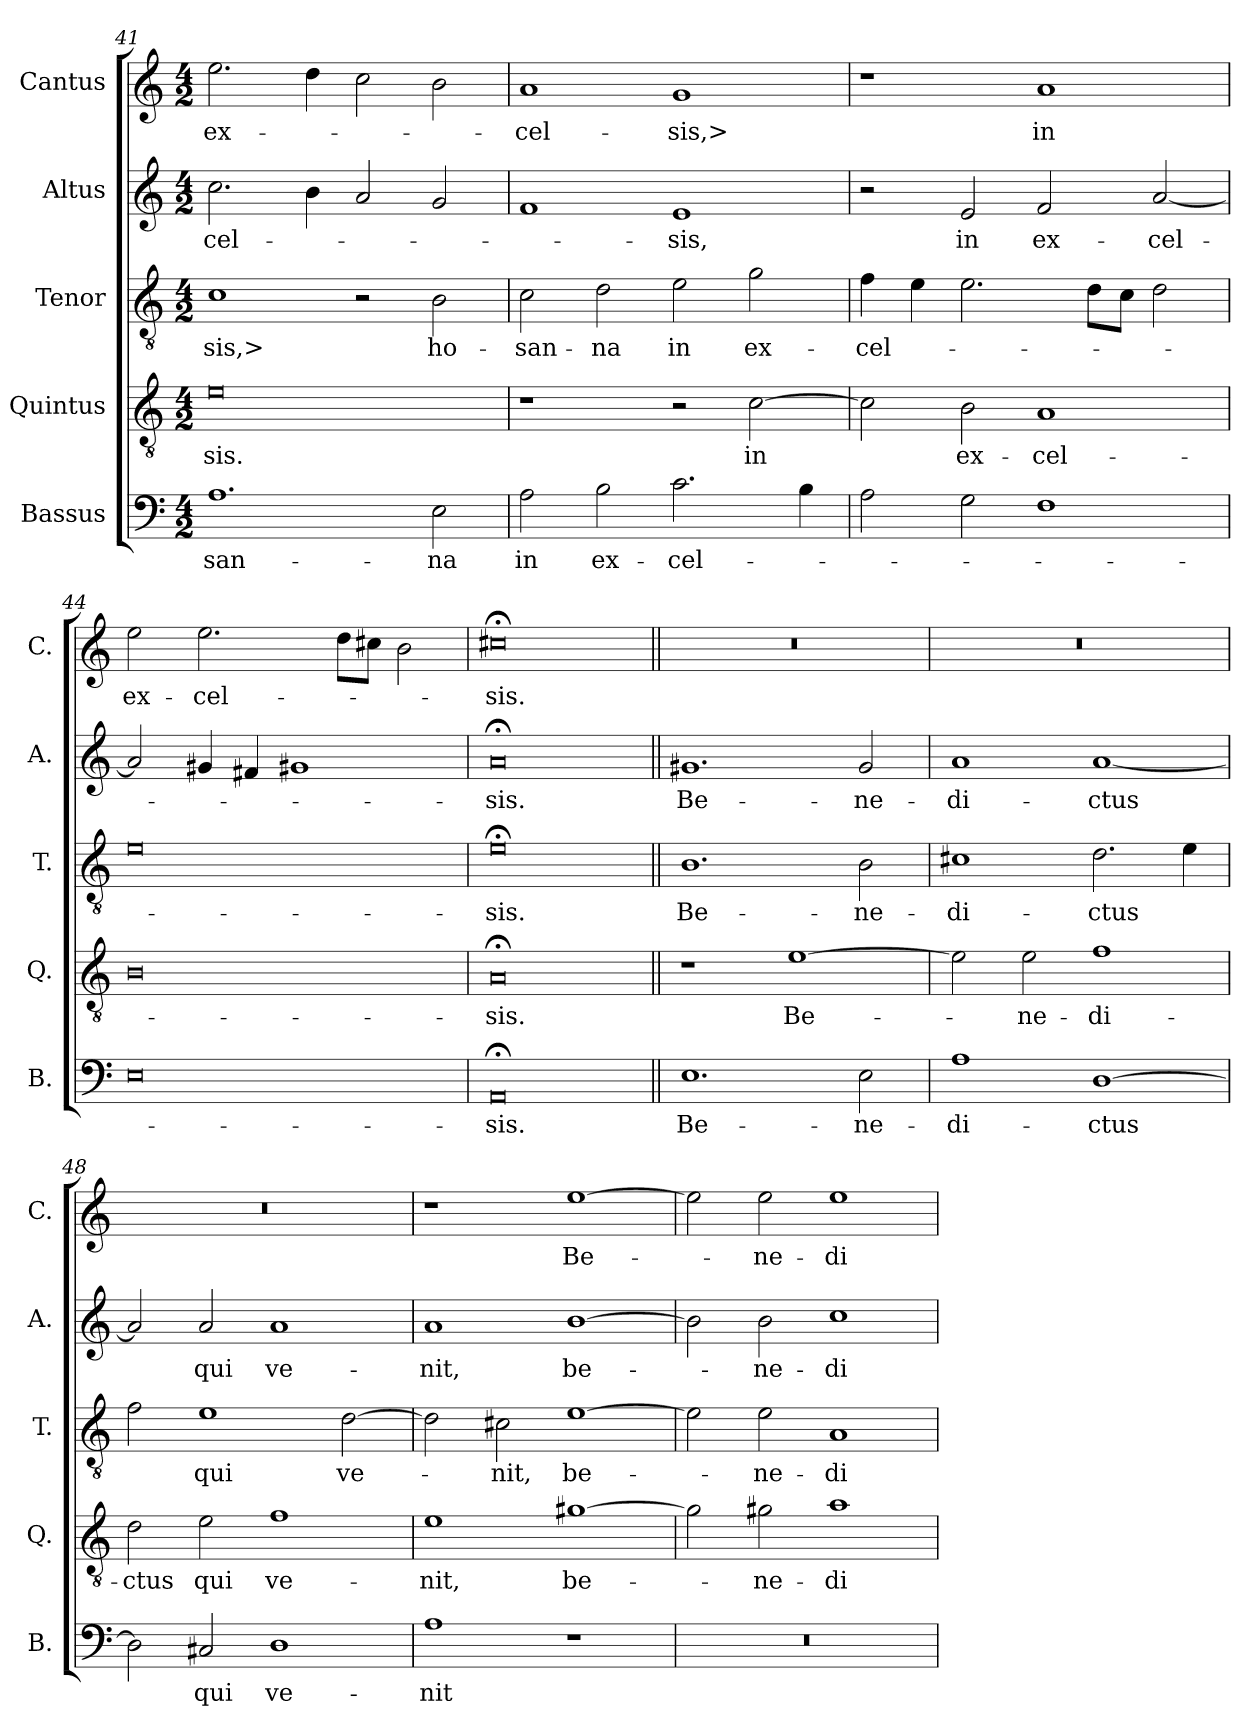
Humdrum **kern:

**kern	**text	**kern	**text	**kern	**text	**kern	**text	**kern	**text
*part5	*part5	*part4	*part4	*part3	*part3	*part2	*part2	*part1	*part1
*staff5	*staff5	*staff4	*staff4	*staff3	*staff3	*staff2	*staff2	*staff1	*staff1
*I"Bassus	*	*I"Quintus	*	*I"Tenor	*	*I"Altus	*	*I"Cantus	*
*I'B.	*	*I'Q.	*	*I'T.	*	*I'A.	*	*I'C.	*
*clefF4	*	*clefGv2	*	*clefGv2	*	*clefG2	*	*clefG2	*
*	*	*ITrd7c12	*	*ITrd7c12	*	*	*	*	*
*k[]	*	*k[]	*	*k[]	*	*k[]	*	*k[]	*
*C:	*	*C:	*	*C:	*	*C:	*	*C:	*
*M4/2	*	*M4/2	*	*M4/2	*	*M4/2	*	*M4/2	*
=41	=41	=41	=41	=41	=41	=41	=41	=41	=41
1.A\	-san-	0E\	-sis.	1C\	-sis,>	2.cc\	-cel-	2.ee\	ex-
.	.	.	.	.	.	4b\	.	4dd\	.
.	.	.	.	2r	.	2a/	.	2cc\	.
2E\	-na	.	.	2BB\	ho-	2g/	.	2b\	.
=42	=42	=42	=42	=42	=42	=42	=42	=42	=42
2A\	in	1r	.	2C\	-san-	1f/	.	1a/	-cel-
2B\	ex-	.	.	2D\	-na	.	.	.	.
2.c\	-cel-	2r	.	2E\	in	1e/	-sis,	1g/	-sis,>
.	.	[2C\	in	2G\	ex-	.	.	.	.
4B\	.	.	.	.	.	.	.	.	.
=43	=43	=43	=43	=43	=43	=43	=43	=43	=43
2A\	.	2C\]	.	4F\	-cel-	2r	.	1r	.
.	.	.	.	4E\	.	.	.	.	.
2G\	.	2BB\	ex-	2.E\	.	2e/	in	.	.
1F\	.	1AA/	-cel-	.	.	2f/	ex-	1a/	in
.	.	.	.	8D\L	.	.	.	.	.
.	.	.	.	8C\J	.	.	.	.	.
.	.	.	.	2D\	.	[2a/	-cel-	.	.
=44	=44	=44	=44	=44	=44	=44	=44	=44	=44
0E\	.	0BB\	.	0E\	.	2a/]	.	2ee\	ex-
.	.	.	.	.	.	4g#/	.	2.ee\	-cel-
.	.	.	.	.	.	4f#/	.	.	.
.	.	.	.	.	.	1g#X/	.	.	.
.	.	.	.	.	.	.	.	8dd\L	.
.	.	.	.	.	.	.	.	8cc#\J	.
.	.	.	.	.	.	.	.	2b\	.
=45	=45	=45	=45	=45	=45	=45	=45	=45	=45
0AA;</	-sis.	0AA;</	-sis.	0E;<\	-sis.	0a;</	-sis.	0cc#X;<\	-sis.
=46||	=46||	=46||	=46||	=46||	=46||	=46||	=46||	=46||	=46||
1.E\	Be-	1r	.	1.BB\	Be-	1.g#X/	Be-	0r	.
.	.	[1E\	Be-	.	.	.	.	.	.
2E\	-ne-	.	.	2BB\	-ne-	2g#/	-ne-	.	.
=47	=47	=47	=47	=47	=47	=47	=47	=47	=47
1A\	-di-	2E\]	.	1C#X\	-di-	1a/	-di-	0r	.
.	.	2E\	-ne-	.	.	.	.	.	.
[1D\	-ctus	1F\	-di-	2.D\	-ctus	[1a/	-ctus	.	.
.	.	.	.	4E\	.	.	.	.	.
=48	=48	=48	=48	=48	=48	=48	=48	=48	=48
2D\]	.	2D\	-ctus	2F\	.	2a/]	.	0r	.
2C#X/	qui	2E\	qui	1E\	qui	2a/	qui	.	.
1D\	ve-	1F\	ve-	.	.	1a/	ve-	.	.
.	.	.	.	[2D\	ve-	.	.	.	.
=49	=49	=49	=49	=49	=49	=49	=49	=49	=49
1A\	-nit	1E\	-nit,	2D\]	.	1a/	-nit,	1r	.
.	.	.	.	2C#\	-nit,	.	.	.	.
1r	.	[1G#X\	be-	[1E\	be-	[1b\	be-	[1ee\	Be-
=50	=50	=50	=50	=50	=50	=50	=50	=50	=50
0r	.	2G#\]	.	2E\]	.	2b\]	.	2ee\]	.
.	.	2G#X\	-ne-	2E\	-ne-	2b\	-ne-	2ee\	-ne-
.	.	1A\	-di-	1AA/	-di-	1cc\	-di-	1ee\	-di-
=	=	=	=	=	=	=	=	=	=
*-	*-	*-	*-	*-	*-	*-	*-	*-	*-
